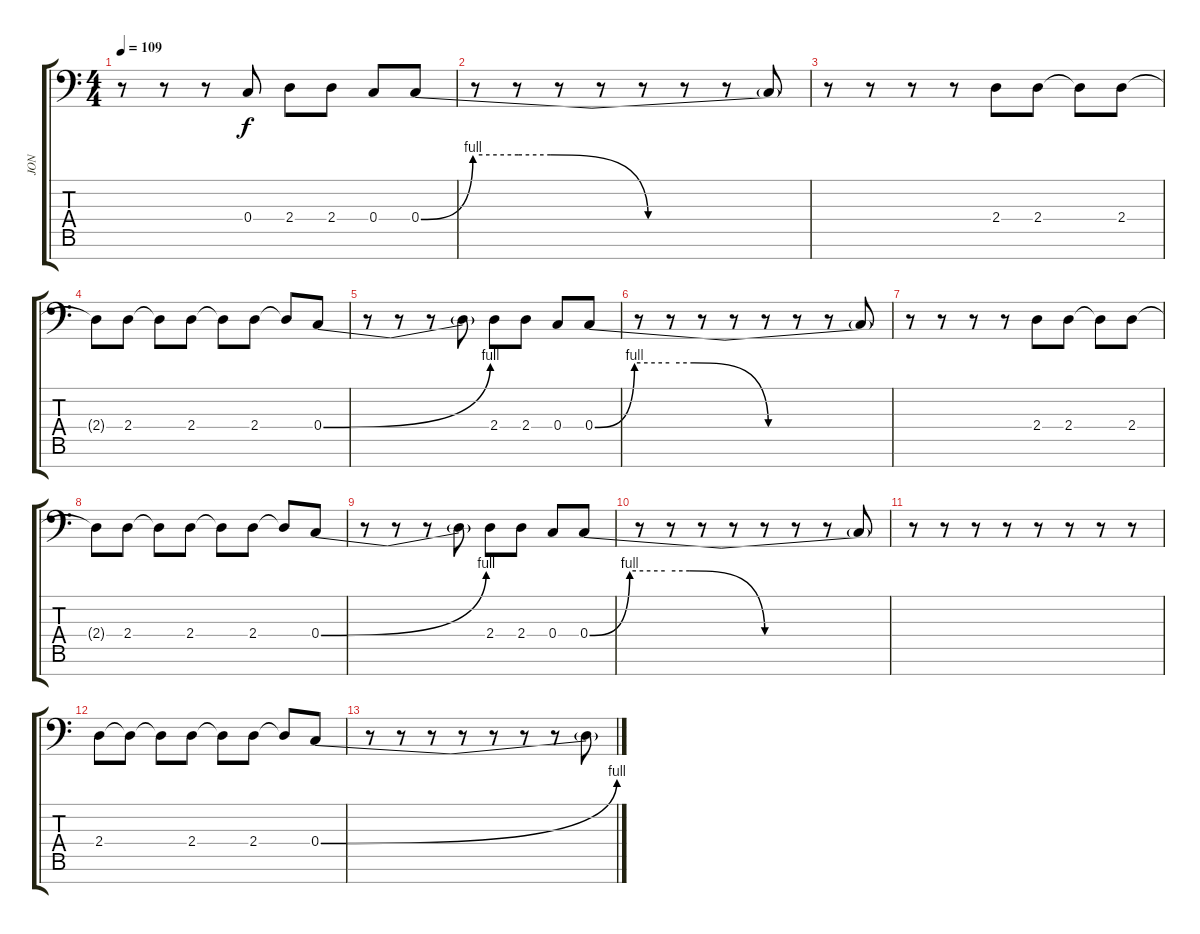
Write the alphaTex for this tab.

\track ("JON" "JON") {instrument tenorsax}
\staff {score tabs}
\tuning (D4 A3 F3 C3 G2 D2 A1) {hide}
\ts (4 4)
\tempo 109
\clef f4
\ks c
r.8{dy f} r.8 r.8 0.4{t}.8 2.4.8 2.4.8 0.4.8 0.4{be (custom 0 0 8 4 15 4 20 4 35 0 45 0 60 0)}.8 |
r.8 r.8 r.8 r.8 r.8 r.8 r.8 0.4{t}.8 |
r.8 r.8 r.8 r.8 2.4.8 2.4.8 2.4{t}.8 2.4.8 |
2.4{t}.8 2.4.8 2.4{t}.8 2.4.8 2.4{t}.8 2.4.8 2.4{t}.8 0.4{be (bend 0 0 60 4)}.8 |
r.8 r.8 r.8 0.4{t}.8 2.4.8 2.4.8 0.4.8 0.4{be (custom 0 0 8 4 15 4 20 4 35 0 45 0 60 0)}.8 |
r.8 r.8 r.8 r.8 r.8 r.8 r.8 0.4{t}.8 |
r.8 r.8 r.8 r.8 2.4.8 2.4.8 2.4{t}.8 2.4.8 |
2.4{t}.8 2.4.8 2.4{t}.8 2.4.8 2.4{t}.8 2.4.8 2.4{t}.8 0.4{be (bend 0 0 60 4)}.8 |
r.8 r.8 r.8 0.4{t}.8 2.4.8 2.4.8 0.4.8 0.4{be (custom 0 0 8 4 15 4 20 4 35 0 45 0 60 0)}.8 |
r.8 r.8 r.8 r.8 r.8 r.8 r.8 0.4{t}.8 |
r.8 r.8 r.8 r.8 r.8 r.8 r.8 r.8 |
2.4.8 2.4{t}.8 2.4{t}.8 2.4.8 2.4{t}.8 2.4.8 2.4{t}.8 0.4{be (bend 0 0 60 4)}.8{volume 4} |
r.8 r.8 r.8 r.8 r.8 r.8 r.8 0.4{t}.8
